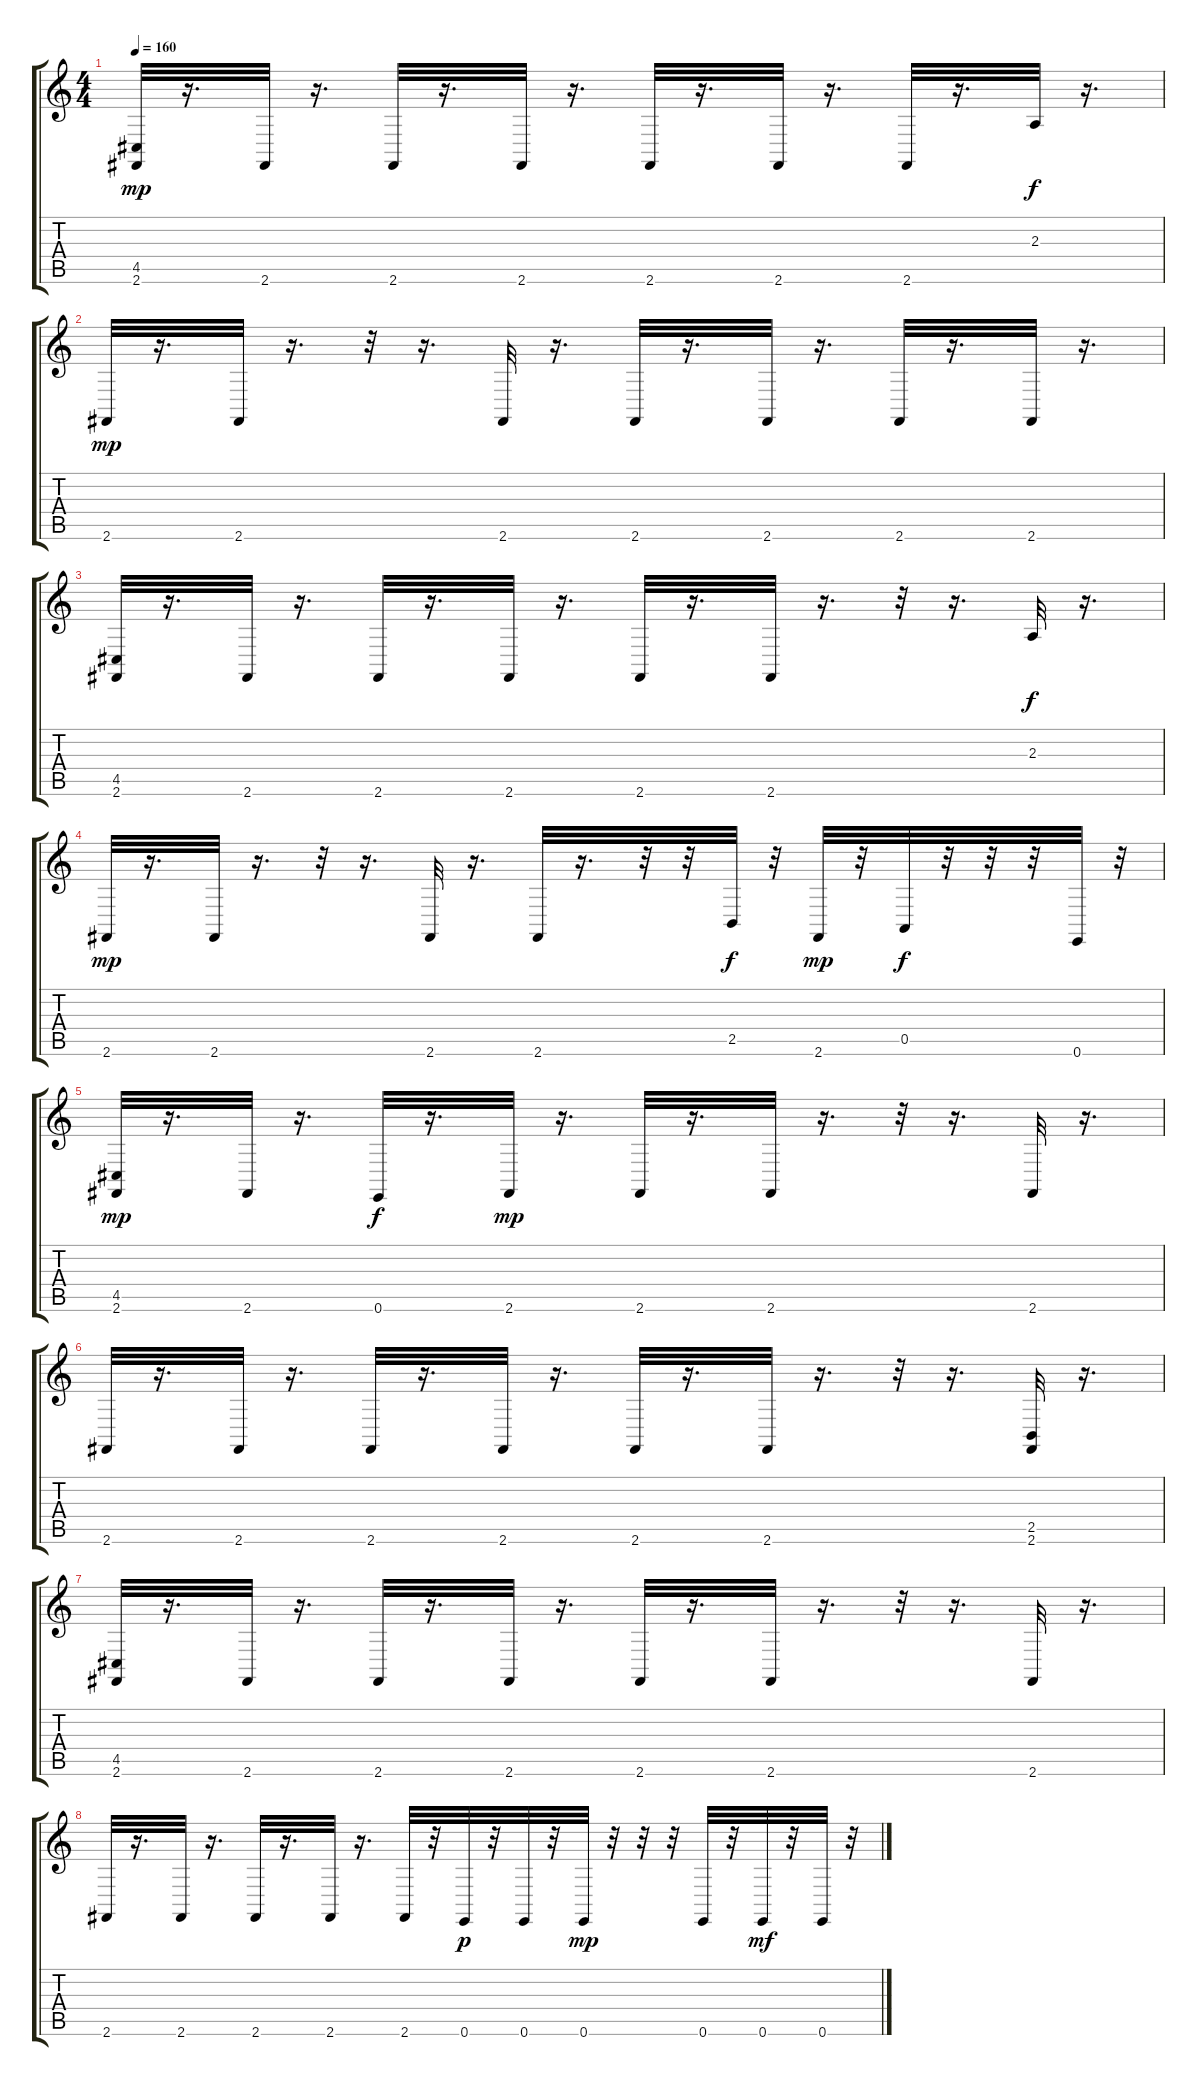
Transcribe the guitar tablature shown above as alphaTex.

\track "" {instrument acousticgrandpiano}
\staff {score tabs}
\tuning (E4 B3 G3 D3 A2 E2) {hide}
\ts (4 4)
\tempo 160
\clef g2
\ks c
(4.5 2.6).32{dy mp instrument acousticgrandpiano} r.16{d} 2.6.32 r.16{d} 2.6.32 r.16{d} 2.6.32 r.16{d} 2.6.32 r.16{d} 2.6.32 r.16{d} 2.6.32 r.16{d} 2.3.32{dy f} r.16{d} |
2.6.32{dy mp} r.16{d} 2.6.32 r.16{d} r.32 r.16{d} 2.6.32 r.16{d} 2.6.32 r.16{d} 2.6.32 r.16{d} 2.6.32 r.16{d} 2.6.32 r.16{d} |
(4.5 2.6).32 r.16{d} 2.6.32 r.16{d} 2.6.32 r.16{d} 2.6.32 r.16{d} 2.6.32 r.16{d} 2.6.32 r.16{d} r.32 r.16{d} 2.3.32{dy f} r.16{d} |
2.6.32{dy mp} r.16{d} 2.6.32 r.16{d} r.32 r.16{d} 2.6.32 r.16{d} 2.6.32 r.16{d} r.32 r.32 2.5.32{dy f} r.32 2.6.32{dy mp} r.32 0.5.32{dy f} r.32 r.32 r.32 0.6.32 r.32 |
(4.5 2.6).32{dy mp} r.16{d} 2.6.32 r.16{d} 0.6.32{dy f} r.16{d} 2.6.32{dy mp} r.16{d} 2.6.32 r.16{d} 2.6.32 r.16{d} r.32 r.16{d} 2.6.32 r.16{d} |
2.6.32 r.16{d} 2.6.32 r.16{d} 2.6.32 r.16{d} 2.6.32 r.16{d} 2.6.32 r.16{d} 2.6.32 r.16{d} r.32 r.16{d} (2.5 2.6).32 r.16{d} |
(4.5 2.6).32 r.16{d} 2.6.32 r.16{d} 2.6.32 r.16{d} 2.6.32 r.16{d} 2.6.32 r.16{d} 2.6.32 r.16{d} r.32 r.16{d} 2.6.32 r.16{d} |
2.6.32 r.16{d} 2.6.32 r.16{d} 2.6.32 r.16{d} 2.6.32 r.16{d} 2.6.32 r.32 0.6.32{dy p} r.32 0.6.32 r.32 0.6.32{dy mp} r.32 r.32 r.32 0.6.32 r.32 0.6.32{dy mf} r.32 0.6.32 r.32
